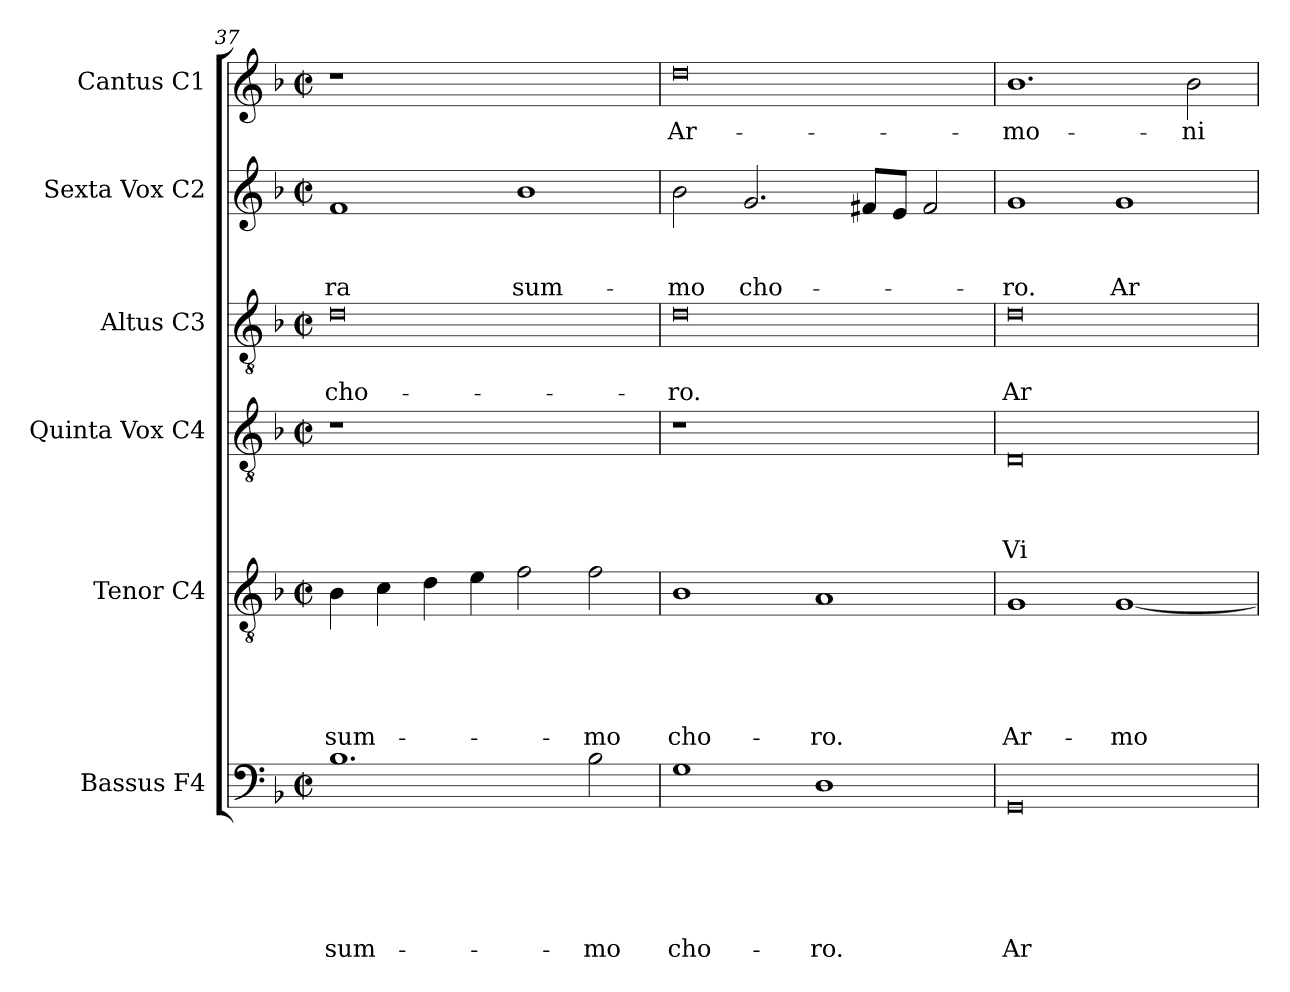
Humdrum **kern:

**kern	**text	**text	**text	**text	**text	**text	**kern	**text	**text	**text	**text	**text	**kern	**text	**text	**text	**text	**kern	**text	**text	**kern	**text	**text	**text	**kern	**text
*part6	*part6	*part6	*part6	*part6	*part6	*part6	*part5	*part5	*part5	*part5	*part5	*part5	*part4	*part4	*part4	*part4	*part4	*part3	*part3	*part3	*part2	*part2	*part2	*part2	*part1	*part1
*staff6	*staff6	*staff6	*staff6	*staff6	*staff6	*staff6	*staff5	*staff5	*staff5	*staff5	*staff5	*staff5	*staff4	*staff4	*staff4	*staff4	*staff4	*staff3	*staff3	*staff3	*staff2	*staff2	*staff2	*staff2	*staff1	*staff1
*I"Bassus F4	*	*	*	*	*	*	*I"Tenor C4	*	*	*	*	*	*I"Quinta Vox C4	*	*	*	*	*I"Altus C3	*	*	*I"Sexta Vox C2	*	*	*	*I"Cantus C1	*
*I'B	*	*	*	*	*	*	*I'T	*	*	*	*	*	*	*	*	*	*	*I'A	*	*	*	*	*	*	*I'C	*
*clefF4	*	*	*	*	*	*	*clefGv2	*	*	*	*	*	*clefGv2	*	*	*	*	*clefGv2	*	*	*clefG2	*	*	*	*clefG2	*
*k[b-]	*	*	*	*	*	*	*k[b-]	*	*	*	*	*	*k[b-]	*	*	*	*	*k[b-]	*	*	*k[b-]	*	*	*	*k[b-]	*
*F:	*	*	*	*	*	*	*F:	*	*	*	*	*	*F:	*	*	*	*	*F:	*	*	*F:	*	*	*	*F:	*
*M2/2	*	*	*	*	*	*	*M2/2	*	*	*	*	*	*M2/2	*	*	*	*	*M2/2	*	*	*M2/2	*	*	*	*M2/2	*
*met(c|)	*	*	*	*	*	*	*met(c|)	*	*	*	*	*	*met(c|)	*	*	*	*	*met(c|)	*	*	*met(c|)	*	*	*	*met(c|)	*
=37	=37	=37	=37	=37	=37	=37	=37	=37	=37	=37	=37	=37	=37	=37	=37	=37	=37	=37	=37	=37	=37	=37	=37	=37	=37	=37
!	!	!	!	!	!	!LO:LY:b	!	!	!	!	!	!LO:LY:b	!	!	!	!	!	!	!	!LO:LY:b	!	!	!	!LO:LY:b	!	!
1.B-	.	.	.	.	.	sum-	4B-\	.	.	.	.	sum-	1r	.	.	.	.	0d	.	cho-	1f	.	.	-ra	1r	.
.	.	.	.	.	.	.	4c\	.	.	.	.	.	.	.	.	.	.	.	.	.	.	.	.	.	.	.
.	.	.	.	.	.	.	4d\	.	.	.	.	.	.	.	.	.	.	.	.	.	.	.	.	.	.	.
.	.	.	.	.	.	.	4e\	.	.	.	.	.	.	.	.	.	.	.	.	.	.	.	.	.	.	.
!	!	!	!	!	!	!	!	!	!	!	!	!	!	!	!	!	!	!	!	!	!	!	!	!LO:LY:b	!	!
.	.	.	.	.	.	.	2f\	.	.	.	.	.	1ryy	.	.	.	.	.	.	.	1b-	.	.	sum-	1ryy	.
!	!	!	!	!	!	!LO:LY:b	!	!	!	!	!	!LO:LY:b	!	!	!	!	!	!	!	!	!	!	!	!	!	!
2B-\	.	.	.	.	.	-mo	2f\	.	.	.	.	-mo	.	.	.	.	.	.	.	.	.	.	.	.	.	.
!!LO:LB:g=z
=38	=38	=38	=38	=38	=38	=38	=38	=38	=38	=38	=38	=38	=38	=38	=38	=38	=38	=38	=38	=38	=38	=38	=38	=38	=38	=38
!	!	!	!	!	!	!LO:LY:b	!	!	!	!	!	!LO:LY:b	!	!	!	!	!	!	!	!LO:LY:b	!	!	!	!LO:LY:b	!	!LO:LY:b
1G	.	.	.	.	.	cho-	1B-	.	.	.	.	cho-	1r	.	.	.	.	0d	.	-ro.	2b-\	.	.	-mo	0dd	Ar-
!	!	!	!	!	!	!	!	!	!	!	!	!	!	!	!	!	!	!	!	!	!	!	!	!LO:LY:b	!	!
.	.	.	.	.	.	.	.	.	.	.	.	.	.	.	.	.	.	.	.	.	2.g/	.	.	cho-	.	.
!	!	!	!	!	!	!LO:LY:b	!	!	!	!	!	!LO:LY:b	!	!	!	!	!	!	!	!	!	!	!	!	!	!
1D	.	.	.	.	.	-ro.	1A	.	.	.	.	-ro.	1ryy	.	.	.	.	.	.	.	.	.	.	.	.	.
.	.	.	.	.	.	.	.	.	.	.	.	.	.	.	.	.	.	.	.	.	8f#X/L	.	.	.	.	.
.	.	.	.	.	.	.	.	.	.	.	.	.	.	.	.	.	.	.	.	.	8e/J	.	.	.	.	.
.	.	.	.	.	.	.	.	.	.	.	.	.	.	.	.	.	.	.	.	.	2f#/	.	.	.	.	.
=39	=39	=39	=39	=39	=39	=39	=39	=39	=39	=39	=39	=39	=39	=39	=39	=39	=39	=39	=39	=39	=39	=39	=39	=39	=39	=39
!	!	!	!	!	!	!LO:LY:b	!	!	!	!	!	!LO:LY:b	!	!	!	!	!LO:LY:b	!	!	!LO:LY:b	!	!	!	!LO:LY:b	!	!LO:LY:b
0GG	.	.	.	.	.	Ar-	1G	.	.	.	.	Ar-	0D	.	.	.	Vi-	0d	.	Ar-	1g	.	.	-ro.	1.b-	-mo-
!	!	!	!	!	!	!	!	!	!	!	!	!LO:LY:b	!	!	!	!	!	!	!	!	!	!	!	!LO:LY:b	!	!
.	.	.	.	.	.	.	[1G	.	.	.	.	-mo-	.	.	.	.	.	.	.	.	1g	.	.	Ar-	.	.
!	!	!	!	!	!	!	!	!	!	!	!	!	!	!	!	!	!	!	!	!	!	!	!	!	!	!LO:LY:b
.	.	.	.	.	.	.	.	.	.	.	.	.	.	.	.	.	.	.	.	.	.	.	.	.	2b-\	-ni-
=	=	=	=	=	=	=	=	=	=	=	=	=	=	=	=	=	=	=	=	=	=	=	=	=	=	=
*-	*-	*-	*-	*-	*-	*-	*-	*-	*-	*-	*-	*-	*-	*-	*-	*-	*-	*-	*-	*-	*-	*-	*-	*-	*-	*-
